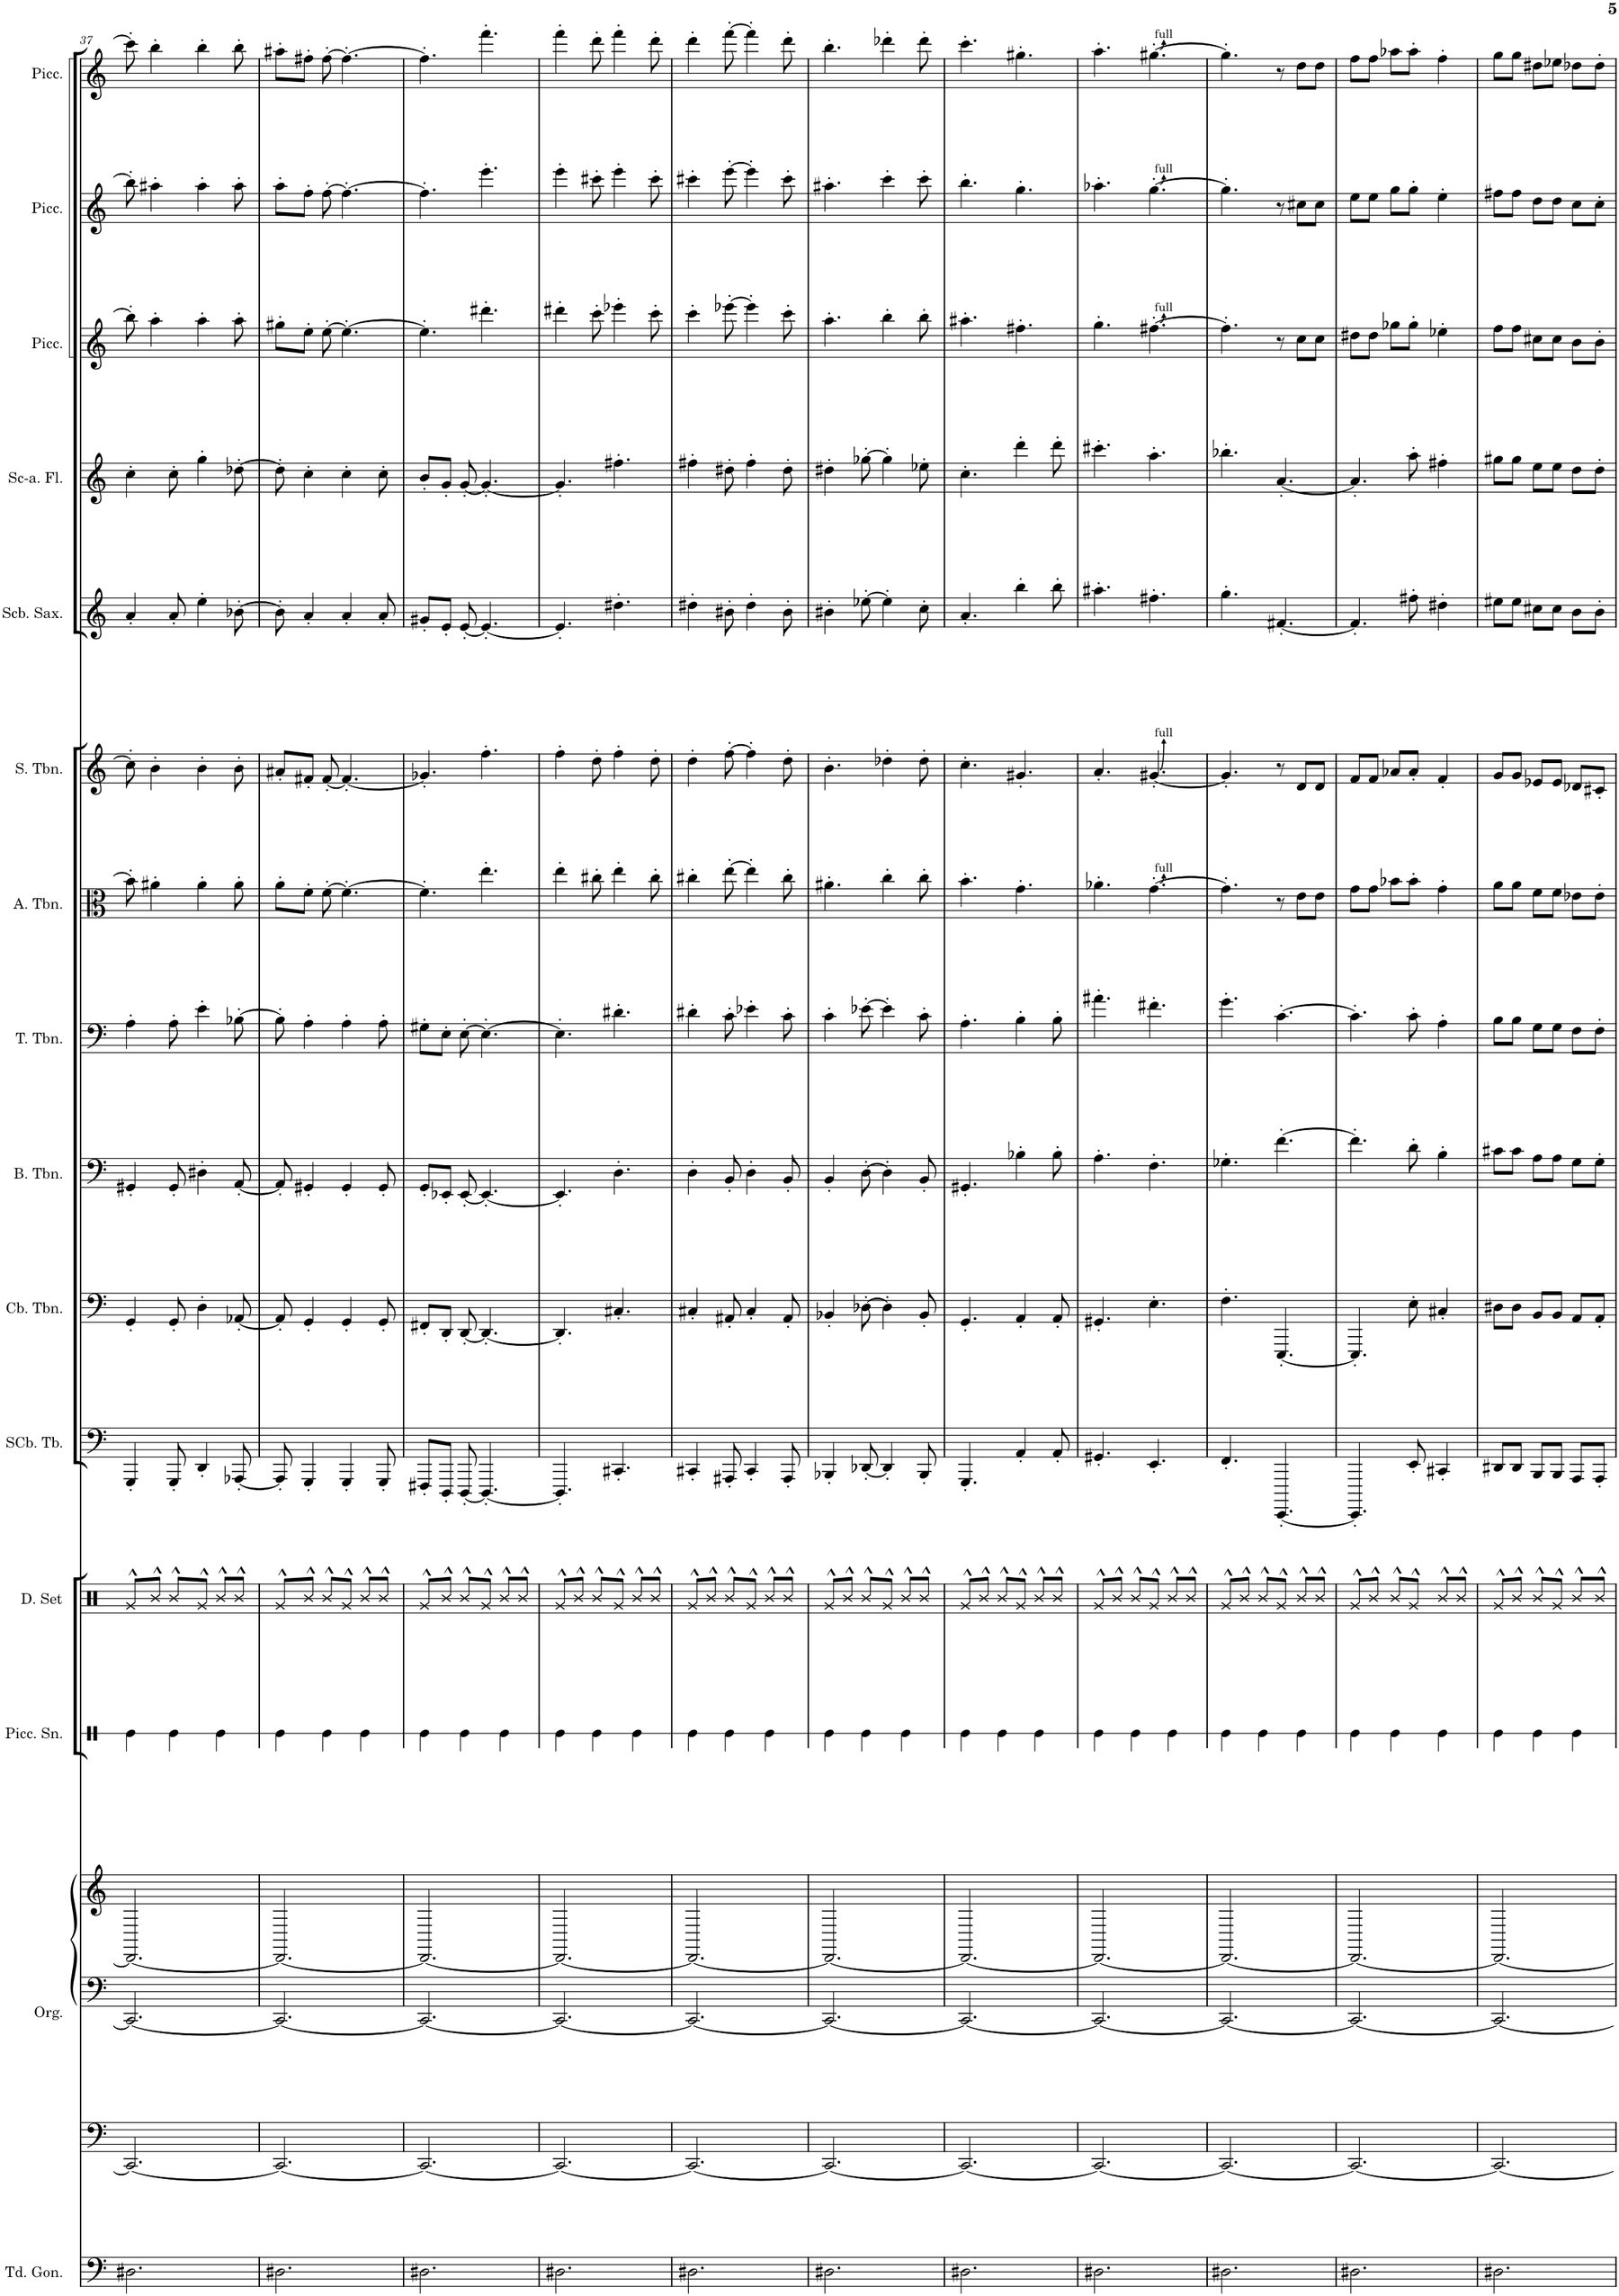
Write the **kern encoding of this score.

**kern	**kern	**kern	**kern	**kern	**kern	**kern	**kern	**kern	**kern	**kern	**kern	**kern	**kern	**kern	**kern	**kern
*part15	*part14	*part14	*part14	*part13	*part12	*part11	*part10	*part9	*part8	*part7	*part6	*part5	*part4	*part3	*part2	*part1
*staff17	*staff16	*staff15	*staff14	*staff13	*staff12	*staff11	*staff10	*staff9	*staff8	*staff7	*staff6	*staff5	*staff4	*staff3	*staff2	*staff1
*I"Tuned Gongs	*I"Organ	*	*	*I"Piccolo Snare	*I"Drumset	*I"Sub-Contrabass Tuba	*I"Contrabass Trombone	*I"Bass Trombone	*I"Tenor Trombone	*I"Alto Trombone	*I"Soprano Trombone	*I"Subcontrabass Saxophone	*I"Sub Contra-alto Flute	*I"Piccolo	*I"Piccolo	*I"Piccolo
*I'Td. Gon.	*I'Org.	*	*	*I'Picc. Sn.	*I'D. Set	*I'SCb. Tb.	*I'Cb. Tbn.	*I'B. Tbn.	*I'T. Tbn.	*I'A. Tbn.	*I'S. Tbn.	*I'Scb. Sax.	*I'Sc-a. Fl.	*I'Picc.	*I'Picc.	*I'Picc.
!!LO:PB:g=z
*clefF4	*clefF4	*clefF4	*clefG2	*clefX	*clefX	*clefF4	*clefF4	*clefF4	*clefF4	*clefC3	*clefG2	*clefG2	*clefG2	*clefG2	*clefG2	*clefG2
*	*	*	*	*	*	*	*	*	*	*	*	*Trd22c38	*Trd17c29	*Trd-7c-12	*Trd-7c-12	*Trd-7c-12
*k[]	*k[]	*k[]	*k[]	*k[]	*k[]	*k[]	*k[]	*k[]	*k[]	*k[]	*k[]	*k[]	*k[]	*k[]	*k[]	*k[]
*M3/4	*M3/4	*M3/4	*M3/4	*M3/4	*M3/4	*M3/4	*M3/4	*M3/4	*M3/4	*M3/4	*M3/4	*M3/4	*M3/4	*M3/4	*M3/4	*M3/4
=37	=37	=37	=37	=37	=37	=37	=37	=37	=37	=37	=37	=37	=37	=37	=37	=37
2.D#X\	2.CC/_	2.CC#/_	2.DD/_	4Re\	8Rg^^/L	4GGG'/	4GG'/	4GG#X'/	4A'\	8b'\]	8cc'\]	4a'/	4cc'\	8bb-'\]	8bb'\]	8ccc'\]
.	.	.	.	.	8R^^/J	.	.	.	.	4a#X'\	4b'\	.	.	4aa'\	4aa#X'\	4bb'\
.	.	.	.	4Re\	8R^^/L	8GGG'/	8GG'/	8GG#'/	8A'\	.	.	8a'/	8cc'\	.	.	.
.	.	.	.	.	8Rg^^/J	4DD'/	4D'\	4D#X'\	4e'\	4a#'\	4b'\	4ee'\	4gg'\	4aa'\	4aa#'\	4bb'\
.	.	.	.	4Re\	8R^^/L	.	.	.	.	.	.	.	.	.	.	.
.	.	.	.	.	8R^^/J	[8AAA-X'/	[8AA-X'/	[8AA'/	[8B-X'\	8a#'\	8b'\	[8b-X'\	[8dd-X'\	8aa'\	8aa#'\	8bb'\
=38	=38	=38	=38	=38	=38	=38	=38	=38	=38	=38	=38	=38	=38	=38	=38	=38
2.D#X\	2.CC/_	2.CC#/_	2.DD/_	4Re\	8Rg^^/L	8AAA-'/]	8AA-'/]	8AA'/]	8B-'\]	8a'\L	8a#X'/L	8b-'\]	8dd-'\]	8gg#X'\L	8aa'\L	8aa#X'\L
.	.	.	.	.	8R^^/J	4GGG'/	4GG'/	4GG#X'/	4A'\	8f'\J	8f#X'/J	4a'/	4cc'\	8ee'\J	8ff'\J	8ff#X'\J
.	.	.	.	4Re\	8R^^/L	.	.	.	.	[8f'\	[8f#'/	.	.	[8ee'\	[8ff'\	[8ff#'\
.	.	.	.	.	8Rg^^/J	4GGG'/	4GG'/	4GG#'/	4A'\	4.f'\_	4.f#'/_	4a'/	4cc'\	4.ee'\_	4.ff'\_	4.ff#'\_
.	.	.	.	4Re\	8R^^/L	.	.	.	.	.	.	.	.	.	.	.
.	.	.	.	.	8R^^/J	8GGG'/	8GG'/	8GG#'/	8A'\	.	.	8a'/	8cc'\	.	.	.
=39	=39	=39	=39	=39	=39	=39	=39	=39	=39	=39	=39	=39	=39	=39	=39	=39
2.D#X\	2.CC/_	2.CC#/_	2.DD/_	4Re\	8Rg^^/L	8FFF#X'/L	8FF#X'/L	8GG'/L	8G#X'\L	4.f'\]	4.g-X'/]	8g#X'/L	8b'/L	4.ee'\]	4.ff'\]	4.ff#'\]
.	.	.	.	.	8R^^/J	8DDD'/J	8DD'/J	8EE-X'/J	8E'\J	.	.	8e'/J	8g'/J	.	.	.
.	.	.	.	4Re\	8R^^/L	[8DDD'/	[8DD'/	[8EE-'/	[8E'\	.	.	[8e'/	[8g'/	.	.	.
.	.	.	.	.	8Rg^^/J	4.DDD'/_	4.DD'/_	4.EE-'/_	4.E'\_	4.ee'\	4.ff'\	4.e'/_	4.g'/_	4.ddd#X'\	4.eee'\	4.fff'\
.	.	.	.	4Re\	8R^^/L	.	.	.	.	.	.	.	.	.	.	.
.	.	.	.	.	8R^^/J	.	.	.	.	.	.	.	.	.	.	.
=40	=40	=40	=40	=40	=40	=40	=40	=40	=40	=40	=40	=40	=40	=40	=40	=40
2.D#X\	2.CC/_	2.CC#/_	2.DD/_	4Re\	8Rg^^/L	4.DDD'/]	4.DD'/]	4.EE-'/]	4.E'\]	4ee'\	4ff'\	4.e'/]	4.g'/]	4ddd#X'\	4eee'\	4fff'\
.	.	.	.	.	8R^^/J	.	.	.	.	.	.	.	.	.	.	.
.	.	.	.	4Re\	8R^^/L	.	.	.	.	8cc#X'\	8dd'\	.	.	8ccc'\	8ccc#X'\	8ddd'\
.	.	.	.	.	8Rg^^/J	4.CC#X'/	4.C#X'/	4.D'\	4.d#X'\	4ee'\	4ff'\	4.dd#X'\	4.ff#X'\	4eee-X'\	4eee'\	4fff'\
.	.	.	.	4Re\	8R^^/L	.	.	.	.	.	.	.	.	.	.	.
.	.	.	.	.	8R^^/J	.	.	.	.	8cc#'\	8dd'\	.	.	8ccc'\	8ccc#'\	8ddd'\
=41	=41	=41	=41	=41	=41	=41	=41	=41	=41	=41	=41	=41	=41	=41	=41	=41
2.D#X\	2.CC/_	2.CC#/_	2.DD/_	4Re\	8Rg^^/L	4CC#X'/	4C#X'/	4D'\	4d#X'\	4cc#X'\	4dd'\	4dd#X'\	4ff#X'\	4ccc'\	4ccc#X'\	4ddd'\
.	.	.	.	.	8R^^/J	.	.	.	.	.	.	.	.	.	.	.
.	.	.	.	4Re\	8R^^/L	8AAA#X'/	8AA#X'/	8BB'/	8c'\	[8ee'\	[8ff'\	8b#X'\	8dd#X'\	[8eee-X'\	[8eee'\	[8fff'\
.	.	.	.	.	8Rg^^/J	4CC#'/	4C#'/	4D'\	4e-X'\	4ee'\]	4ff'\]	4dd#'\	4ff#'\	4eee-'\]	4eee'\]	4fff'\]
.	.	.	.	4Re\	8R^^/L	.	.	.	.	.	.	.	.	.	.	.
.	.	.	.	.	8R^^/J	8AAA#'/	8AA#'/	8BB'/	8c'\	8cc#'\	8dd'\	8b#'\	8dd#'\	8ccc'\	8ccc#'\	8ddd'\
=42	=42	=42	=42	=42	=42	=42	=42	=42	=42	=42	=42	=42	=42	=42	=42	=42
2.D#X\	2.CC/_	2.CC#/_	2.DD/_	4Re\	8Rg^^/L	4BBB-X'/	4BB-X'/	4BB'/	4c'\	4.a#X'\	4.b'\	4b#X'\	4dd#X'\	4.aa'\	4.aa#X'\	4.bb'\
.	.	.	.	.	8R^^/J	.	.	.	.	.	.	.	.	.	.	.
.	.	.	.	4Re\	8R^^/L	[8DD-X'/	[8D-X'\	[8D'\	[8e-X'\	.	.	[8ee-X'\	[8gg-X'\	.	.	.
.	.	.	.	.	8Rg^^/J	4DD-'/]	4D-'\]	4D'\]	4e-'\]	4cc'\	4dd-X'\	4ee-'\]	4gg-'\]	4bb'\	4ccc'\	4ddd-X'\
.	.	.	.	4Re\	8R^^/L	.	.	.	.	.	.	.	.	.	.	.
.	.	.	.	.	8R^^/J	8BBB-'/	8BB-'/	8BB'/	8c'\	8cc'\	8dd-'\	8cc'\	8ee-X'\	8bb'\	8ccc'\	8ddd-'\
=43	=43	=43	=43	=43	=43	=43	=43	=43	=43	=43	=43	=43	=43	=43	=43	=43
2.D#X\	2.CC/_	2.CC#/_	2.DD/_	4Re\	8Rg^^/L	4.GGG'/	4.GG'/	4.GG#X'/	4.A'\	4.b'\	4.cc'\	4.a'/	4.cc'\	4.aa#X'\	4.bb'\	4.ccc'\
.	.	.	.	.	8R^^/J	.	.	.	.	.	.	.	.	.	.	.
.	.	.	.	4Re\	8R^^/L	.	.	.	.	.	.	.	.	.	.	.
.	.	.	.	.	8Rg^^/J	4AA'/	4AA'/	4B-X'\	4B'\	4.g'\	4.g#X'/	4bb'\	4ddd'\	4.ff#X'\	4.gg'\	4.gg#X'\
.	.	.	.	4Re\	8R^^/L	.	.	.	.	.	.	.	.	.	.	.
.	.	.	.	.	8R^^/J	8AA'/	8AA'/	8B-'\	8B'\	.	.	8bb'\	8ddd'\	.	.	.
=44	=44	=44	=44	=44	=44	=44	=44	=44	=44	=44	=44	=44	=44	=44	=44	=44
2.D#X\	2.CC/_	2.CC#/_	2.DD/_	4Re\	8Rg^^/L	4.GG#X'/	4.GG#X'/	4.A'\	4.a#X'\	4.a-X'\	4.a'/	4.aa#X'\	4.ccc#X'\	4.gg'\	4.aa-X'\	4.aa'\
.	.	.	.	.	8R^^/J	.	.	.	.	.	.	.	.	.	.	.
.	.	.	.	4Re\	8R^^/L	.	.	.	.	.	.	.	.	.	.	.
.	.	.	.	.	8Rg^^/J	4.EE'/	4.E'\	4.F'\	4.f#X'\	[4.g'\	[4.g#X'/	4.ff#X'\	4.aa'\	[4.ff#X'\	[4.gg'\	[4.gg#X'\
.	.	.	.	4Re\	8R^^/L	.	.	.	.	.	.	.	.	.	.	.
.	.	.	.	.	8R^^/J	.	.	.	.	.	.	.	.	.	.	.
=45	=45	=45	=45	=45	=45	=45	=45	=45	=45	=45	=45	=45	=45	=45	=45	=45
2.D#X\	2.CC/_	2.CC#/_	2.DD/_	4Re\	8Rg^^/L	4.FF'/	4.F'\	4.G-X'\	4.g'\	4.g'\]	4.g#'/]	4.gg'\	4.bb-X'\	4.ff#'\]	4.gg'\]	4.gg#'\]
.	.	.	.	.	8R^^/J	.	.	.	.	.	.	.	.	.	.	.
.	.	.	.	4Re\	8R^^/L	.	.	.	.	.	.	.	.	.	.	.
.	.	.	.	.	8Rg^^/J	[4.EEEE'/	[4.EEE'/	[4.f'\	[4.c'\	8r	8r	[4.f#X'/	[4.a'/	8r	8r	8r
.	.	.	.	4Re\	8R^^/L	.	.	.	.	8e\L	8d/L	.	.	8cc\L	8cc#X\L	8dd\L
.	.	.	.	.	8R^^/J	.	.	.	.	8e\J	8d/J	.	.	8cc\J	8cc#\J	8dd\J
=46	=46	=46	=46	=46	=46	=46	=46	=46	=46	=46	=46	=46	=46	=46	=46	=46
2.D#X\	2.CC/_	2.CC#/_	2.DD/_	4Re\	8Rg^^/L	4.EEEE'/]	4.EEE'/]	4.f'\]	4.c'\]	8g\L	8f/L	4.f#'/]	4.a'/]	8dd#X\L	8ee\L	8ff\L
.	.	.	.	.	8R^^/J	.	.	.	.	8g\J	8f/J	.	.	8dd#\J	8ee\J	8ff\J
.	.	.	.	4Re\	8R^^/L	.	.	.	.	8b-X\L	8a-X/L	.	.	8gg-X\L	8gg\L	8aa-X\L
.	.	.	.	.	8Rg^^/J	8EE'/	8E'\	8d'\	8c'\	8b-'\J	8a-'/J	8ff#X'\	8aa'\	8gg-'\J	8gg'\J	8aa-'\J
.	.	.	.	4Re\	8R^^/L	4CC#X'/	4C#X'/	4B'\	4A'\	4g'\	4f'/	4dd#X'\	4ff#X'\	4ee-X'\	4ee'\	4ff'\
.	.	.	.	.	8R^^/J	.	.	.	.	.	.	.	.	.	.	.
=47	=47	=47	=47	=47	=47	=47	=47	=47	=47	=47	=47	=47	=47	=47	=47	=47
2.D#X\	2.CC/_	2.CC#/_	2.DD/_	4Re\	8Rg^^/L	8DD#X/L	8D#X\L	8c#X\L	8B\L	8a\L	8g/L	8ee#X\L	8gg#X\L	8ff\L	8ff#X\L	8gg\L
.	.	.	.	.	8R^^/J	8DD#/J	8D#\J	8c#\J	8B\J	8a\J	8g/J	8ee#\J	8gg#\J	8ff\J	8ff#\J	8gg\J
.	.	.	.	4Re\	8R^^/L	8BBB/L	8BB/L	8A\L	8G\L	8f\L	8e-X/L	8cc#X\L	8ee\L	8cc#X\L	8dd\L	8dd#X\L
.	.	.	.	.	8Rg^^/J	8BBB/J	8BB/J	8A\J	8G\J	8f\J	8e-/J	8cc#\J	8ee\J	8cc#\J	8dd\J	8ee-X\J
.	.	.	.	4Re\	8R^^/L	8AAA/L	8AA/L	8G\L	8F\L	8e-X\L	8d-X/L	8b\L	8dd\L	8b\L	8cc\L	8dd-X\L
.	.	.	.	.	8R^^/J	8AAA'/J	8AA'/J	8G'\J	8F'\J	8e-'\J	8c#X'/J	8b'\J	8dd'\J	8b'\J	8cc'\J	8dd-'\J
=	=	=	=	=	=	=	=	=	=	=	=	=	=	=	=	=
*-	*-	*-	*-	*-	*-	*-	*-	*-	*-	*-	*-	*-	*-	*-	*-	*-
